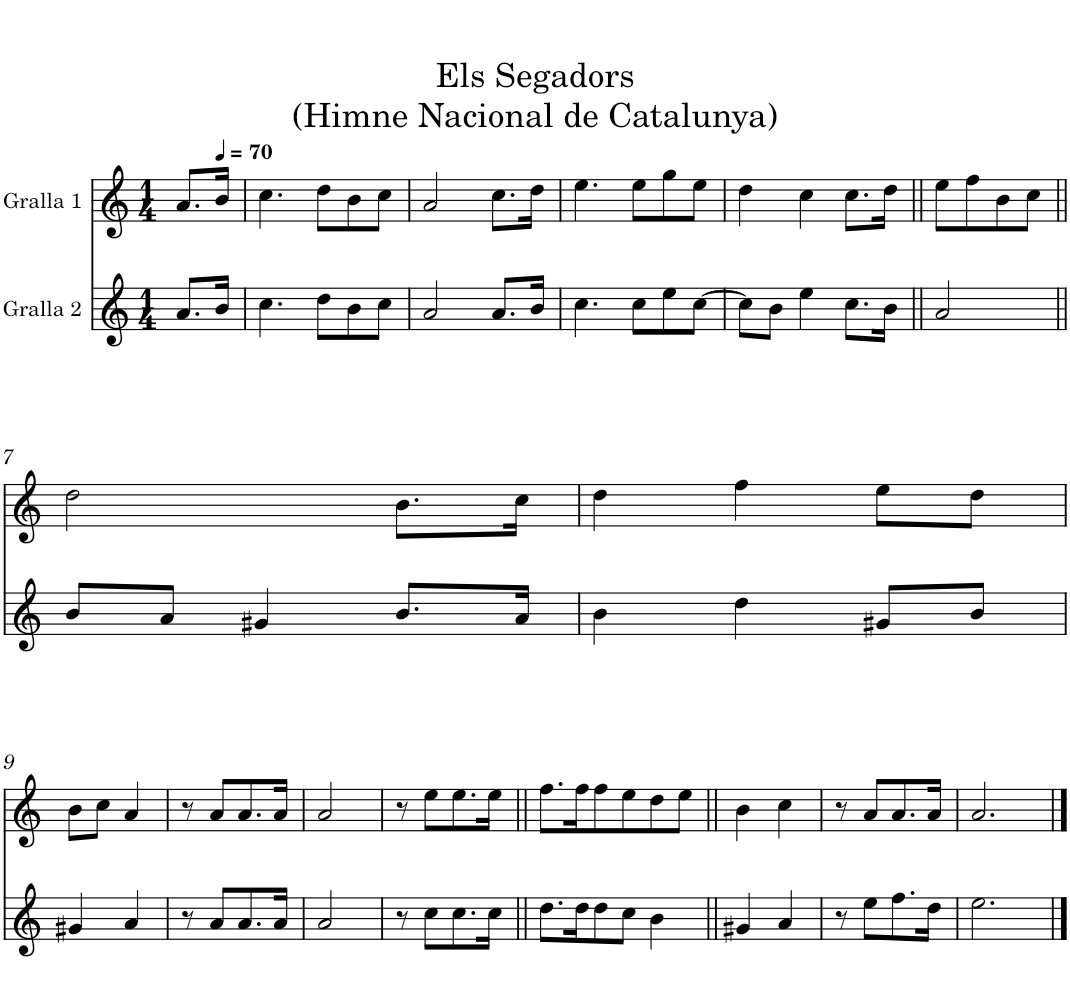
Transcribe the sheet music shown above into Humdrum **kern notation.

**kern	**kern
*part2	*part1
*staff2	*staff1
*I"Gralla 2	*I"Gralla 1
*clefG2	*clefG2
*k[]	*k[]
*M1/4	*M1/4
=1	=1
8.a/L	8.a/L
*	*MM70
16b/Jk	16b/Jk
=2	=2
[4cc\	[4cc\
8ryy	8ryy
8dd\L	8dd\L
8b\	8b\
8cc\J	8cc\J
=3	=3
[4a/	[4a/
8cc\]	8cc\]
8ryy	8ryy
8.a/L	8.cc\L
16b/Jk	16dd\Jk
=4	=4
[4cc\	[4ee\
4a/]	4a/]
8cc\L	8ee\L
8ee\	8gg\
[8cc\J	8ee\J
=5	=5
8cc\L]	4dd\
8cc\]	.
8b\J	8ee\]
4ee\	4cc\
8.cc\L	8.cc\L
16b\Jk	16dd\Jk
=6||	=6||
[4a/	8ee\L
.	8ff\
4ryy	8b\
.	8cc\J
!!LO:LB:g=z
=7||	=7||
8b/L	[4dd\
4a/]	.
.	4ryy
8a/J	.
4g#X/	8.b\L
.	16cc\Jk
8.b/L	4ryy
16a/Jk	.
=8	=8
4b\	4dd\
4dd\	4dd\]
8g#X/L	4ff\
8b/J	.
4ryy	8ee\L
.	8dd\J
!!LO:LB:g=z
=9	=9
4g#X/	8b\L
.	8cc\J
4a/	4a/
=10	=10
8r	8r
8a/L	8a/L
8.a/	8.a/
16a/Jk	16a/Jk
=11	=11
[4a/	[4a/
=12	=12
8r	8r
4a/]	4a/]
8cc\L	8ee\L
8.cc\	8.ee\
16cc\Jk	16ee\Jk
=13||	=13||
8.dd\L	8.ff\L
16dd\K	16ff\K
8dd\	8ff\
8cc\J	8ee\
4b\	8dd\
.	8ee\J
=14||	=14||
4g#X/	4b\
4a/	4cc\
=15	=15
8r	8r
8ee\L	8a/L
8.ff\	8.a/
16dd\Jk	16a/Jk
=16	=16
[4ee\	[4a/
==17	==17
4ee\_	4a/_
=18	=18
4ee\]	4a/]
=	=
*-	*-
